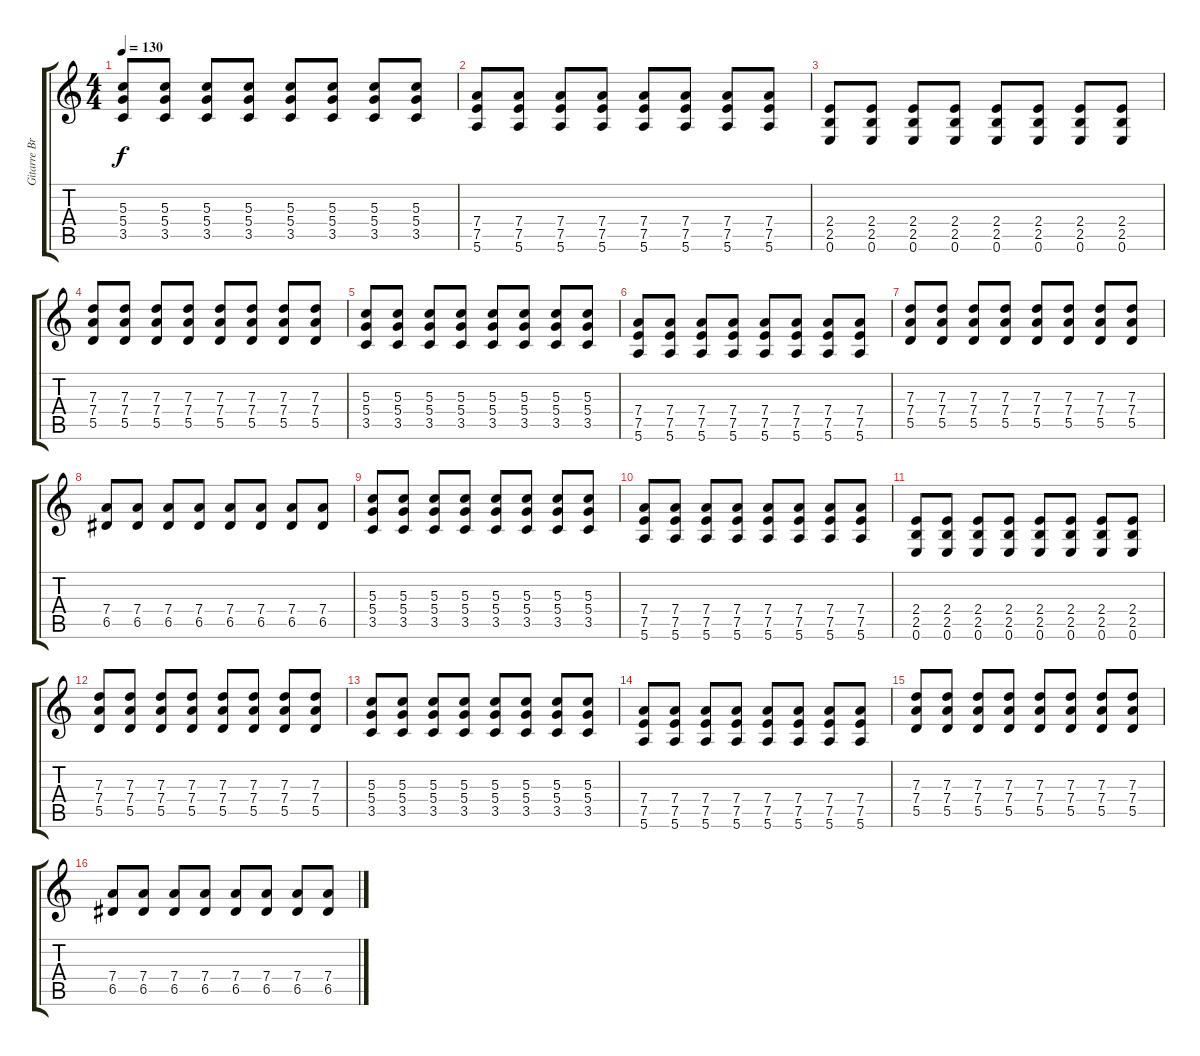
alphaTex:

\track ("Gitarre Breiti" "Gitarre Br") {instrument distortionguitar}
\staff {score tabs}
\tuning (E4 B3 G3 D3 A2 E2) {hide}
\ts (4 4)
\tempo 130
\clef g2
\ks c
(5.3 5.4 3.5).8{dy f} (5.3 5.4 3.5).8 (5.3 5.4 3.5).8 (5.3 5.4 3.5).8 (5.3 5.4 3.5).8 (5.3 5.4 3.5).8 (5.3 5.4 3.5).8 (5.3 5.4 3.5).8 |
(7.4 7.5 5.6).8 (7.4 7.5 5.6).8 (7.4 7.5 5.6).8 (7.4 7.5 5.6).8 (7.4 7.5 5.6).8 (7.4 7.5 5.6).8 (7.4 7.5 5.6).8 (7.4 7.5 5.6).8 |
(2.4 2.5 0.6).8 (2.4 2.5 0.6).8 (2.4 2.5 0.6).8 (2.4 2.5 0.6).8 (2.4 2.5 0.6).8 (2.4 2.5 0.6).8 (2.4 2.5 0.6).8 (2.4 2.5 0.6).8 |
(7.3 7.4 5.5).8 (7.3 7.4 5.5).8 (7.3 7.4 5.5).8 (7.3 7.4 5.5).8 (7.3 7.4 5.5).8 (7.3 7.4 5.5).8 (7.3 7.4 5.5).8 (7.3 7.4 5.5).8 |
(5.3 5.4 3.5).8 (5.3 5.4 3.5).8 (5.3 5.4 3.5).8 (5.3 5.4 3.5).8 (5.3 5.4 3.5).8 (5.3 5.4 3.5).8 (5.3 5.4 3.5).8 (5.3 5.4 3.5).8 |
(7.4 7.5 5.6).8 (7.4 7.5 5.6).8 (7.4 7.5 5.6).8 (7.4 7.5 5.6).8 (7.4 7.5 5.6).8 (7.4 7.5 5.6).8 (7.4 7.5 5.6).8 (7.4 7.5 5.6).8 |
(7.3 7.4 5.5).8 (7.3 7.4 5.5).8 (7.3 7.4 5.5).8 (7.3 7.4 5.5).8 (7.3 7.4 5.5).8 (7.3 7.4 5.5).8 (7.3 7.4 5.5).8 (7.3 7.4 5.5).8 |
(7.4 6.5).8 (7.4 6.5).8 (7.4 6.5).8 (7.4 6.5).8 (7.4 6.5).8 (7.4 6.5).8 (7.4 6.5).8 (7.4 6.5).8 |
(5.3 5.4 3.5).8 (5.3 5.4 3.5).8 (5.3 5.4 3.5).8 (5.3 5.4 3.5).8 (5.3 5.4 3.5).8 (5.3 5.4 3.5).8 (5.3 5.4 3.5).8 (5.3 5.4 3.5).8 |
(7.4 7.5 5.6).8 (7.4 7.5 5.6).8 (7.4 7.5 5.6).8 (7.4 7.5 5.6).8 (7.4 7.5 5.6).8 (7.4 7.5 5.6).8 (7.4 7.5 5.6).8 (7.4 7.5 5.6).8 |
(2.4 2.5 0.6).8 (2.4 2.5 0.6).8 (2.4 2.5 0.6).8 (2.4 2.5 0.6).8 (2.4 2.5 0.6).8 (2.4 2.5 0.6).8 (2.4 2.5 0.6).8 (2.4 2.5 0.6).8 |
(7.3 7.4 5.5).8 (7.3 7.4 5.5).8 (7.3 7.4 5.5).8 (7.3 7.4 5.5).8 (7.3 7.4 5.5).8 (7.3 7.4 5.5).8 (7.3 7.4 5.5).8 (7.3 7.4 5.5).8 |
(5.3 5.4 3.5).8 (5.3 5.4 3.5).8 (5.3 5.4 3.5).8 (5.3 5.4 3.5).8 (5.3 5.4 3.5).8 (5.3 5.4 3.5).8 (5.3 5.4 3.5).8 (5.3 5.4 3.5).8 |
(7.4 7.5 5.6).8 (7.4 7.5 5.6).8 (7.4 7.5 5.6).8 (7.4 7.5 5.6).8 (7.4 7.5 5.6).8 (7.4 7.5 5.6).8 (7.4 7.5 5.6).8 (7.4 7.5 5.6).8 |
(7.3 7.4 5.5).8 (7.3 7.4 5.5).8 (7.3 7.4 5.5).8 (7.3 7.4 5.5).8 (7.3 7.4 5.5).8 (7.3 7.4 5.5).8 (7.3 7.4 5.5).8 (7.3 7.4 5.5).8 |
(7.4 6.5).8 (7.4 6.5).8 (7.4 6.5).8 (7.4 6.5).8 (7.4 6.5).8 (7.4 6.5).8 (7.4 6.5).8 (7.4 6.5).8
